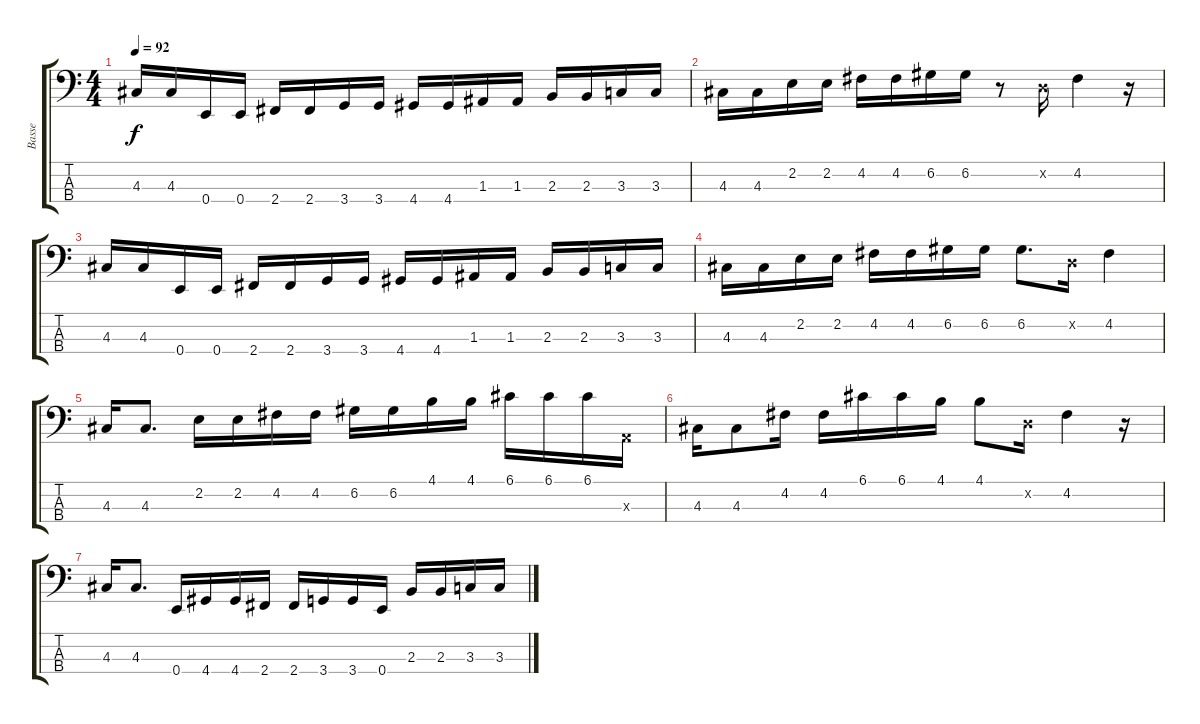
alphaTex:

\track ("Basse" "Basse") {instrument electricbassfinger}
\staff {score tabs}
\tuning (G2 D2 A1 E1) {hide}
\ts (4 4)
\tempo 92
\clef f4
\ks c
4.3.16{dy f} 4.3.16 0.4.16 0.4.16 2.4.16 2.4.16 3.4.16 3.4.16 4.4.16 4.4.16 1.3.16 1.3.16 2.3.16 2.3.16 3.3.16 3.3.16 |
4.3.16 4.3.16 2.2.16 2.2.16 4.2.16 4.2.16 6.2.16 6.2.16 r.8 0.2{x}.16 4.2.4 r.16 |
4.3.16 4.3.16 0.4.16 0.4.16 2.4.16 2.4.16 3.4.16 3.4.16 4.4.16 4.4.16 1.3.16 1.3.16 2.3.16 2.3.16 3.3.16 3.3.16 |
4.3.16 4.3.16 2.2.16 2.2.16 4.2.16 4.2.16 6.2.16 6.2.16 6.2.8{d} 0.2{x}.16 4.2.4 |
4.3.16 4.3.8{d} 2.2.16 2.2.16 4.2.16 4.2.16 6.2.16 6.2.16 4.1.16 4.1.16 6.1.16 6.1.16 6.1.16 0.3{x}.16 |
4.3.16 4.3.8 4.2.16 4.2.16 6.1.16 6.1.16 4.1.16 4.1.8 0.2{x}.16 4.2.4 r.16 |
4.3.16{volume 0} 4.3.8{d} 0.4.16 4.4.16 4.4.16 2.4.16 2.4.16 3.4.16 3.4.16 0.4.16 2.3.16 2.3.16 3.3.16 3.3.16
